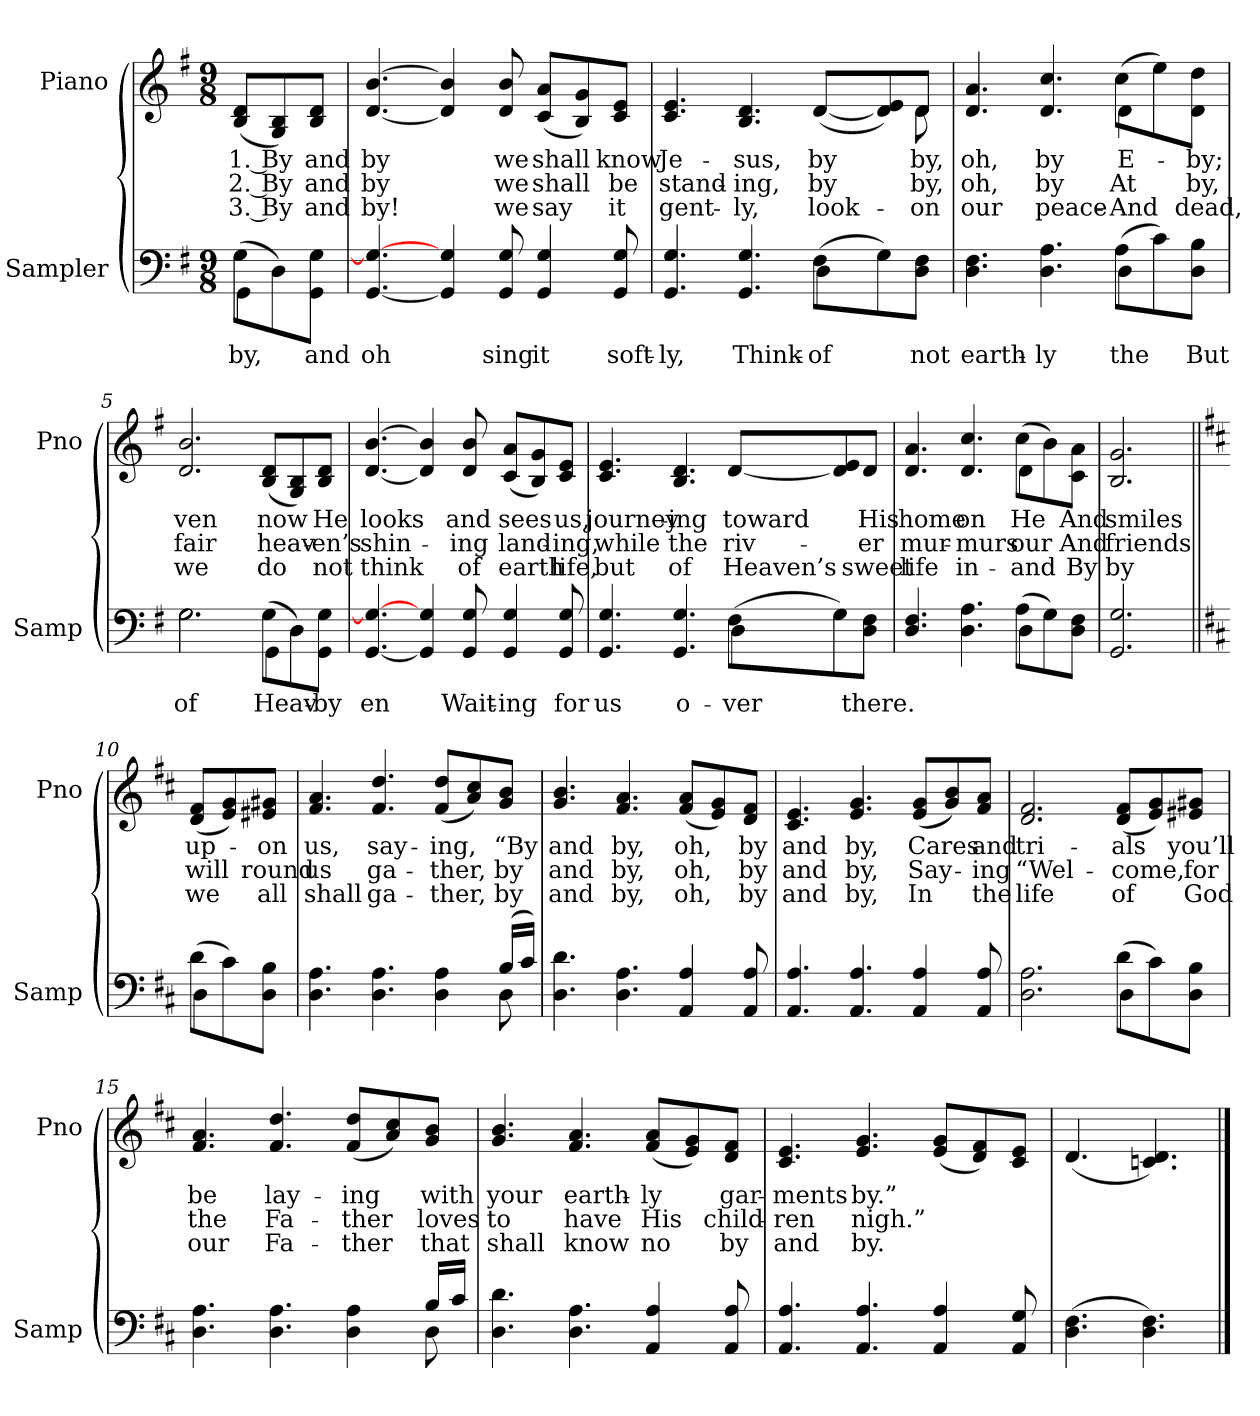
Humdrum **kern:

**kern	**text	**kern	**text	**text	**text
*part2	*part2	*part1	*part1	*part1	*part1
*staff2	*staff2	*staff1	*staff1	*staff1	*staff1
*I"Sampler	*	*I"Piano	*	*	*
*I'Samp	*	*I'Pno	*	*	*
*clefF4	*	*clefG2	*	*	*
*k[f#]	*	*k[f#]	*	*	*
*G:	*	*G:	*	*	*
*M9/8	*	*M9/8	*	*	*
=1	=1	=1	=1	=1	=1
*^	*	*	*	*	*
(8G\L	4GG	by,	(8B/ 8d/L	1. By	2. By	3. By
8D\)	.	.	8G/ 8B/)	.	.	.
8GG\ 8G\J	8ryy	and	8B/ 8d/J	and	and	and
*v	*v	*	*	*	*	*
=2	=2	=2	=2	=2	=2
[4.GG/ 4.G/_	oh	[4.d/ [4.b/	by	by	by!
4GG/] 4G/	.	4d/] 4b/]	.	.	.
8GG/ 8G/	sing	8d/ 8b/	we	we	we
4GG/ 4G/	it	(8c/ 8a/L	shall	shall	say
.	.	8B/ 8g/)	.	.	.
8GG/ 8G/	soft-	8c/ 8e/J	know	be	it
=3	=3	=3	=3	=3	=3
*^	*	*^	*	*	*
4.GG/ 4.G/	2.ryy	-ly,	4.c/ 4.e/	1ryy	Je-	stand-	gent-
4.GG/ 4.G/	.	Think-	4.B/ 4.d/	.	-sus,	-ing,	-ly,
(8F#\L	4D	of	([8d/L	.	by	by	look-
8G\)	.	.	8d]/ 8e/)	.	.	.	.
8D\ 8F#\J	8ryy	not	8d/J	8d	by,	by,	on
=4	=4	=4	=4	=4	=4	=4	=4
4.D\ 4.F#\	2.ryy	earth-	4.d/ 4.a/	2.ryy	oh,	oh,	our
4.D\ 4.A\	.	-ly	4.d/ 4.cc/	.	by	by	peace-
(8A\L	4D	the	(8cc\L	4d	E-	At	And
8c\)	.	.	8ee\)	.	.	.	.
8D\ 8B\J	8ryy	But	8d\ 8dd\J	8ryy	by;	by,	dead,
*	*	*	*v	*v	*	*	*
=5	=5	=5	=5	=5	=5	=5
2.G\	2.G	of	2.d/ 2.b/	-ven	fair	we
(8G\L	4GG	Heav-	(8B/ 8d/L	now	heav-	do
8D\)	.	.	8G/ 8B/)	.	.	.
8GG\ 8G\J	8ryy	by	8B/ 8d/J	He	-en’s	not
*v	*v	*	*	*	*	*
=6	=6	=6	=6	=6	=6
[4.GG/ 4.G/_	-en	[4.d/ [4.b/	looks	shin-	think
4GG/] 4G/	.	4d/] 4b/]	.	.	.
8GG/ 8G/	Wait-	8d/ 8b/	and	-ing	of
4GG/ 4G/	-ing	(8c/ 8a/L	sees	land-	earth
.	.	8B/ 8g/)	.	.	.
8GG/ 8G/	for	8c/ 8e/J	us,	-ing,	life,
=7	=7	=7	=7	=7	=7
*^	*	*	*	*	*
4.GG/ 4.G/	2.ryy	us	4.c/ 4.e/	journey-	while	but
4.GG/ 4.G/	.	o-	4.B/ 4.d/	-ing	the	of
(8F#\L	4D	-ver	[8d/L	toward	riv-	Heaven’s
8G\)	.	.	8d]/ 8e/	.	.	.
8D\ 8F#\J	8ryy	there.	8d/J	His	-er	sweet
=8	=8	=8	=8	=8	=8	=8
*	*	*	*^	*	*	*
4.D/ 4.F#/	2.ryy	.	4.d/ 4.a/	2.ryy	home	mur-	life
4.D\ 4.A\	.	.	4.d/ 4.cc/	.	on	-murs	in-
(8A\L	4D	.	(8cc\L	4d	He	our	and
8G\)	.	.	8b\)	.	.	.	.
8D\ 8F#\J	8ryy	.	8c\ 8a\J	8ryy	And	And	By
*v	*v	*	*	*	*	*	*
*	*	*v	*v	*	*	*
=9	=9	=9	=9	=9	=9
2.GG/ 2.G/	.	2.B/ 2.g/	smiles	friends	by
=10||	=10||	=10||	=10||	=10||	=10||
*k[f#c#]	*	*k[f#c#]	*	*	*
*D:	*	*D:	*	*	*
*^	*	*	*	*	*
(8d\L	4D	.	(8d/ 8f#/L	up-	will	we
8c#\)	.	.	8e/ 8g/)	.	.	.
8D\ 8B\J	8ryy	.	8e#X/ 8g#X/J	-on	round	all
=11	=11	=11	=11	=11	=11	=11
4.D\ 4.A\	1ryy	.	4.f#/ 4.a/	us,	us	shall
4.D\ 4.A\	.	.	4.f#/ 4.dd/	say-	ga-	ga-
4D\ 4A\	.	.	(8f#/ 8dd/L	-ing,	-ther,	-ther,
.	.	.	8a/ 8cc#/)	.	.	.
(16B/LL	8D	.	8g/ 8b/J	“By	by	by
16c#/JJ)	.	.	.	.	.	.
*v	*v	*	*	*	*	*
=12	=12	=12	=12	=12	=12
4.D\ 4.d\	.	4.g/ 4.b/	and	and	and
4.D\ 4.A\	.	4.f#/ 4.a/	by,	by,	by,
4AA/ 4A/	.	(8f#/ 8a/L	oh,	oh,	oh,
.	.	8e/ 8g/)	.	.	.
8AA/ 8A/	.	8d/ 8f#/J	by	by	by
=13	=13	=13	=13	=13	=13
4.AA/ 4.A/	.	4.c#/ 4.e/	and	and	and
4.AA/ 4.A/	.	4.e/ 4.g/	by,	by,	by,
4AA/ 4A/	.	(8e/ 8g/L	Cares	Say-	In
.	.	8g/ 8b/)	.	.	.
8AA/ 8A/	.	8f#/ 8a/J	and	-ing	the
=14	=14	=14	=14	=14	=14
*^	*	*	*	*	*
2.D\ 2.A\	2.ryy	.	2.d/ 2.f#/	tri-	“Wel-	life
(8d\L	4D	.	(8d/ 8f#/L	-als	-come,	of
8c#\)	.	.	8e/ 8g/)	.	.	.
8D\ 8B\J	8ryy	.	8e#X/ 8g#X/J	you’ll	for	God
=15	=15	=15	=15	=15	=15	=15
4.D\ 4.A\	1ryy	.	4.f#/ 4.a/	be	the	our
4.D\ 4.A\	.	.	4.f#/ 4.dd/	lay-	Fa-	Fa-
4D\ 4A\	.	.	(8f#/ 8dd/L	-ing	-ther	-ther
.	.	.	8a/ 8cc#/)	.	.	.
16B/LL	8D	.	8g/ 8b/J	with	loves	that
16c#/JJ	.	.	.	.	.	.
*v	*v	*	*	*	*	*
=16	=16	=16	=16	=16	=16
4.D\ 4.d\	.	4.g/ 4.b/	your	to	shall
4.D\ 4.A\	.	4.f#/ 4.a/	earth-	have	know
4AA/ 4A/	.	(8f#/ 8a/L	-ly	His	no
.	.	8e/ 8g/)	.	.	.
8AA/ 8A/	.	8d/ 8f#/J	gar-	child-	by
=17	=17	=17	=17	=17	=17
4.AA/ 4.A/	.	4.c#/ 4.e/	-ments	-ren	and
4.AA/ 4.A/	.	4.e/ 4.g/	by.”	nigh.”	by.
4AA/ 4A/	.	(8e/ 8g/L	.	.	.
.	.	8d/ 8f#/)	.	.	.
8AA/ 8G/	.	8c#/ 8e/J	.	.	.
=18	=18	=18	=18	=18	=18
(4.D\ 4.F#\	.	(4.d/	.	.	.
4.D\ 4.F#\)	.	4.cn/ 4.d/)	.	.	.
==	==	==	==	==	==
*-	*-	*-	*-	*-	*-
